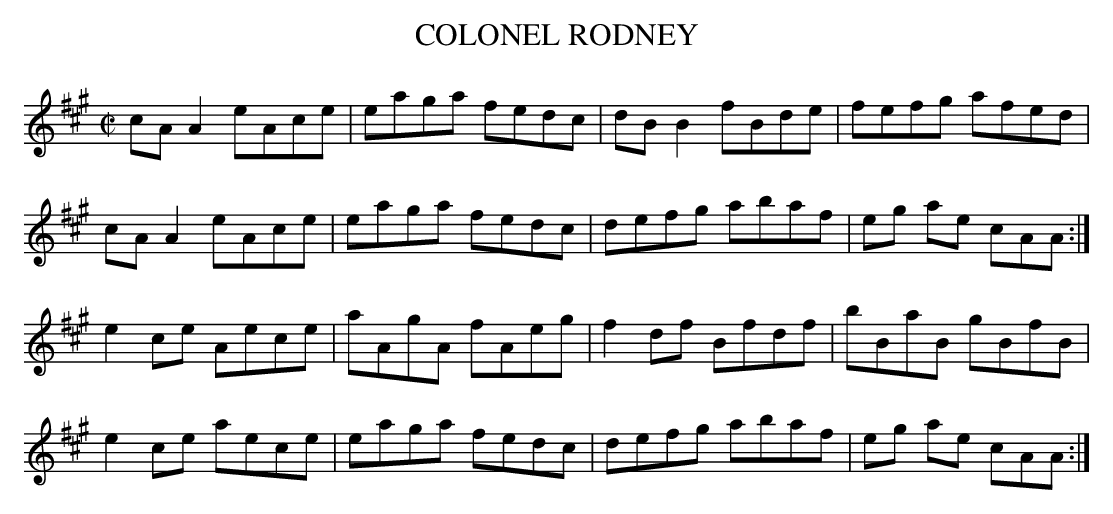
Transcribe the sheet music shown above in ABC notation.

X:1
T:COLONEL RODNEY
M:C|
L:1/8
K:A
cAA2 eAce|eaga fedc|dBB2 fBde|fefg afed|
cAA2 eAce|eaga fedc|defg abaf|eg ae cAA :|
e2ce Aece|aAgA fAeg|f2df Bfdf|bBaB gBfB|
e2ce aece|eaga fedc|defg abaf|eg ae cAA :|
